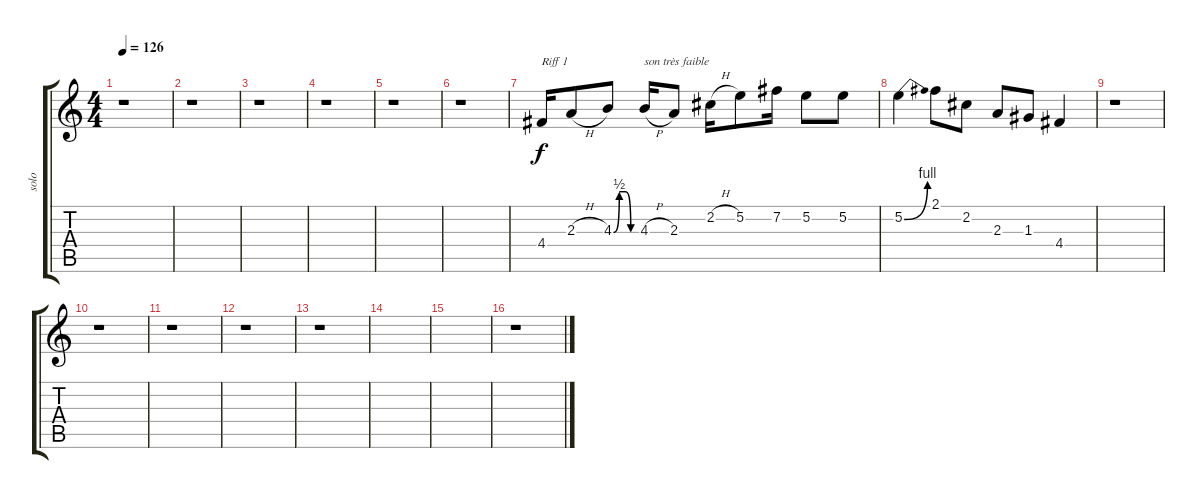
\track ("solo" "solo") {instrument electricguitarclean}
\staff {score tabs}
\tuning (E4 B3 G3 D3 A2 E2) {hide}
\ts (4 4)
\tempo 126
\clef g2
\ks c
r.1{dy f} |
r.1 |
r.1 |
r.1 |
r.1 |
r.1{volume 0} |
4.4.16{txt "Riff 1" volume 8} 2.3{h}.8 4.3{be (custom 0 0 15 2 30 2 45 0 60 0)}.8 4.3{h}.16{txt "son très faible"} 2.3.8 2.2{h}.16 5.2.8 7.2.16 5.2.8{volume 16} 5.2.8 |
5.2{be (bend 0 0 60 4)}.4{volume 10} 2.1.8 2.2.8 2.3.8 1.3.8 4.4.4 |
r.1 |
r.1 |
r.1 |
r.1 |
r.1 |
|
|
r.1
